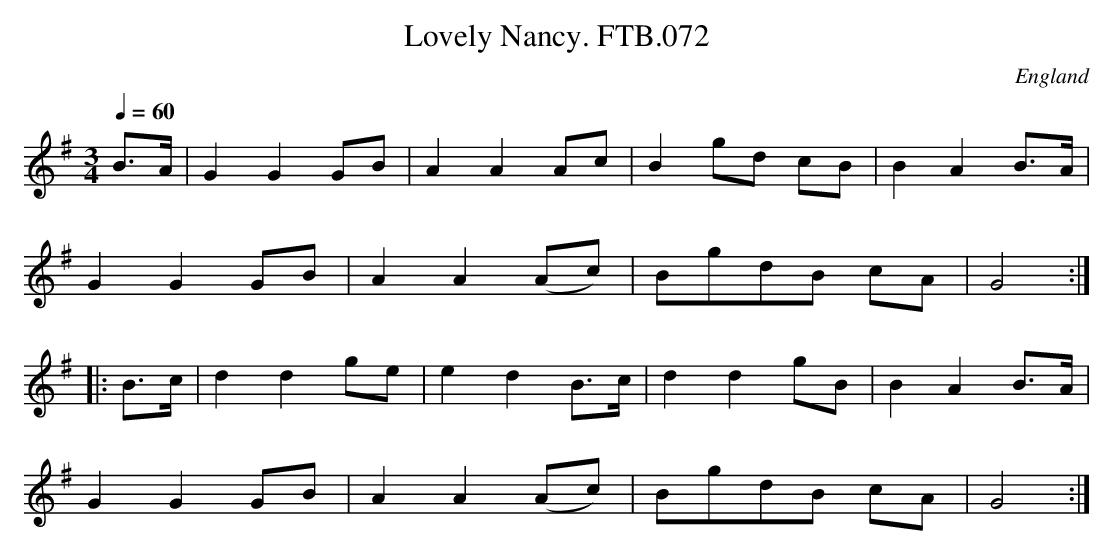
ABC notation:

X:1
T:Lovely Nancy. FTB.072
M:3/4
L:1/4
Q:60
O:England
K:G major
B3/4A/4|GGG/B/|AAA/c/|Bg/d/ c/B/|BAB3/4A/4|
GGG/B/|AA(A/c/)|B/g/d/B/ c/A/|G2:|
|:B3/4c/4|ddg/e/|edB3/4c/4|ddg/B/|BAB3/4A/4|
GGG/B/|AA(A/c/)|B/g/d/B/ c/A/|G2:|
